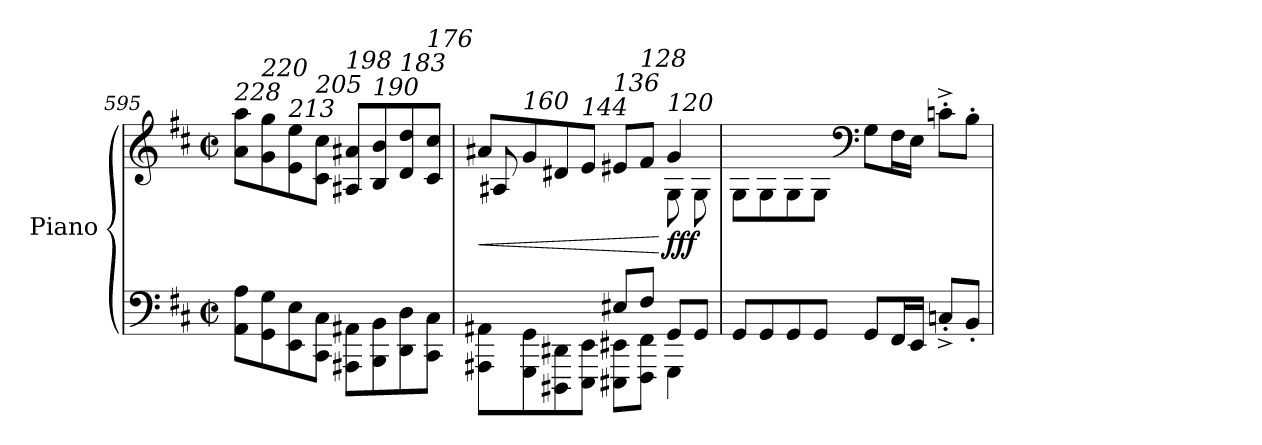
**kern	**kern	**dynam
*part1	*part1	*part1
*staff2	*staff1	*staff1/2
*I"Piano	*	*
*I'Pno	*	*
*clefF4	*clefG2	*
*k[f#c#]	*k[f#c#]	*
*M2/2	*M2/2	*
*met(c|)	*met(c|)	*
=595	=595	=595
!	!LO:TX:a:i:t=228	!
8AA\ 8A\L	8a\ 8aa\L	.
!	!LO:TX:a:i:t=220	!
8GG\ 8G\	8g\ 8gg\	.
!	!LO:TX:a:i:t=213	!
8EE\ 8E\	8e\ 8ee\	.
!	!LO:TX:a:i:t=205	!
8CC#\ 8C#\J	8c#\ 8cc#\J	.
!	!LO:TX:a:i:t=198	!
8AAA#X\ 8AA#X\L	8A#X/ 8a#X/L	.
!	!LO:TX:a:i:t=190	!
8BBB\ 8BB\	8B/ 8b/	.
!	!LO:TX:a:i:t=183	!
8DD\ 8D\	8d/ 8dd/	.
!	!LO:TX:a:i:t=176	!
8CC#\ 8C#\J	8c#/ 8cc#/J	.
!!LO:LB:g=z
=596	=596	=596
*^	*	*
*	*^	*	*
!	!	!	!LO:TX:a:i:t=168	!
!	!	!	!	!LO:HP:b
*	*	*	*^	*
8ryy	8AAA#X\ 8AA#X\L	2.ryy	8a#X/L	8A#X/L	<
!	!	!	!LO:TX:a:i:t=160	!	!
8G/	8GGG\ 8GG\	.	8g/	8ryy	.
!	!	!	!LO:TX:a:i:t=152	!	!
*	*	*	*v	*v	*
8D#X/	8DDD#X\ 8DD#X\	.	8d#X/	.
!	!	!	!LO:TX:a:i:t=144	!
8E/J	8EEE\ 8EE\J	.	8e/J	.
!	!	!	!LO:TX:a:i:t=136	!
8E#X/L	8EEE#X\ 8EE#X\L	.	8e#X/L	.
!	!	!	!LO:TX:a:i:t=128	!
8F#/J	8FFF#\ 8FF#\J	.	8f#/J	.
*	*	*	*^	*
!	!	!	!LO:TX:a:i:t=120	!	!
!	!	!	!	!	!LO:DY:n=1:b
4ryy	8GG/L	4GGG\	4g/	8G\L	[ fff
.	8GG/J	.	.	8G\J	.
*v	*v	*v	*	*	*
*	*v	*v	*
=597	=597	=597
8GG/L	8G\L	.
8GG/	8G\	.
8GG/	8G\	.
8GG/J	8G\J	.
*	*clefF4	*
8GG/L	8G\L	.
16FF#/L	16F#\L	.
16EE/JJ	16E\JJ	.
8Cn'^/L	8cn'^\L	.
8BB'/J	8B'\J	.
=	=	=
*-	*-	*-
